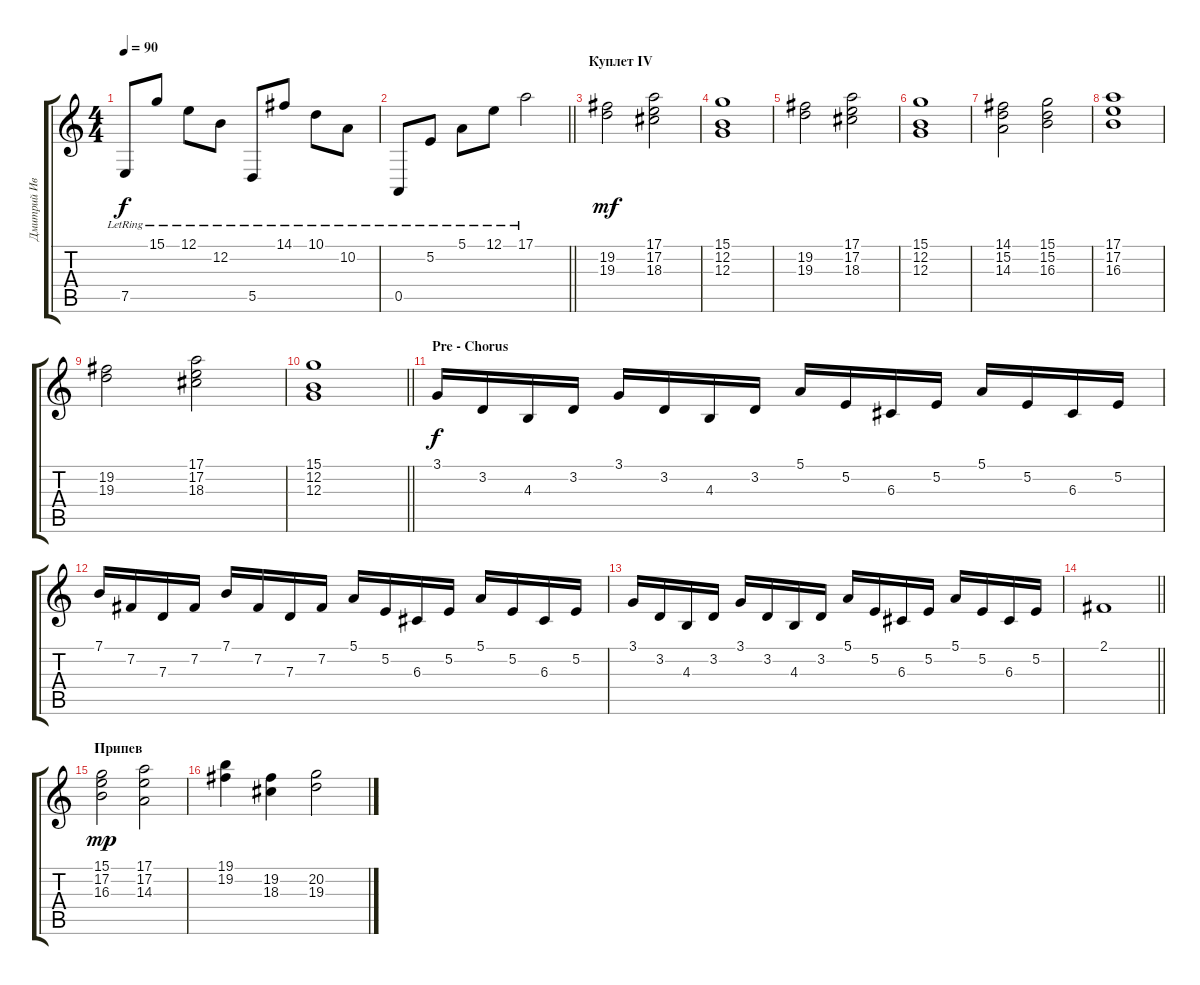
\track ("Дмитрий Иванов " "Дмитрий Ив") {instrument stringensemble1}
\staff {score tabs}
\tuning (E4 B3 G3 D3 A2 E2) {hide}
\ts (4 4)
\tempo 90
\clef g2
\ks c
7.5{lr}.8{dy f} 15.1{lr}.8 12.1{lr}.8 12.2{lr}.8 5.5{lr}.8 14.1{lr}.8 10.1{lr}.8 10.2{lr}.8 |
\barLineRight lightlight
0.5{lr}.8 5.2{lr}.8 5.1{lr}.8 12.1{lr}.8 17.1{lr}.2 |
\section ("" "Куплет IV")
(19.2 19.3).2{dy mf instrument stringensemble1} (17.1 17.2 18.3).2 |
(15.1 12.2 12.3).1 |
(19.2 19.3).2 (17.1 17.2 18.3).2 |
(15.1 12.2 12.3).1 |
(14.1 15.2 14.3).2 (15.1 15.2 16.3).2 |
(17.1 17.2 16.3).1 |
(19.2 19.3).2 (17.1 17.2 18.3).2 |
\barLineRight lightlight
(15.1 12.2 12.3).1 |
\section ("" "Pre - Chorus")
3.1.16{dy f instrument pizzicatostrings} 3.2.16 4.3.16 3.2.16 3.1.16 3.2.16 4.3.16 3.2.16 5.1.16 5.2.16 6.3.16 5.2.16 5.1.16 5.2.16 6.3.16 5.2.16 |
7.1.16 7.2.16 7.3.16 7.2.16 7.1.16 7.2.16 7.3.16 7.2.16 5.1.16 5.2.16 6.3.16 5.2.16 5.1.16 5.2.16 6.3.16 5.2.16 |
3.1.16 3.2.16 4.3.16 3.2.16 3.1.16 3.2.16 4.3.16 3.2.16 5.1.16 5.2.16 6.3.16 5.2.16 5.1.16 5.2.16 6.3.16 5.2.16 |
\barLineRight lightlight
2.1.1 |
\section ("" "Припев")
(15.1 17.2 16.3).2{dy mp instrument stringensemble1} (17.1 17.2 14.3).2 |
(19.1 19.2).4 (19.2 18.3).4 (20.2 19.3).2
